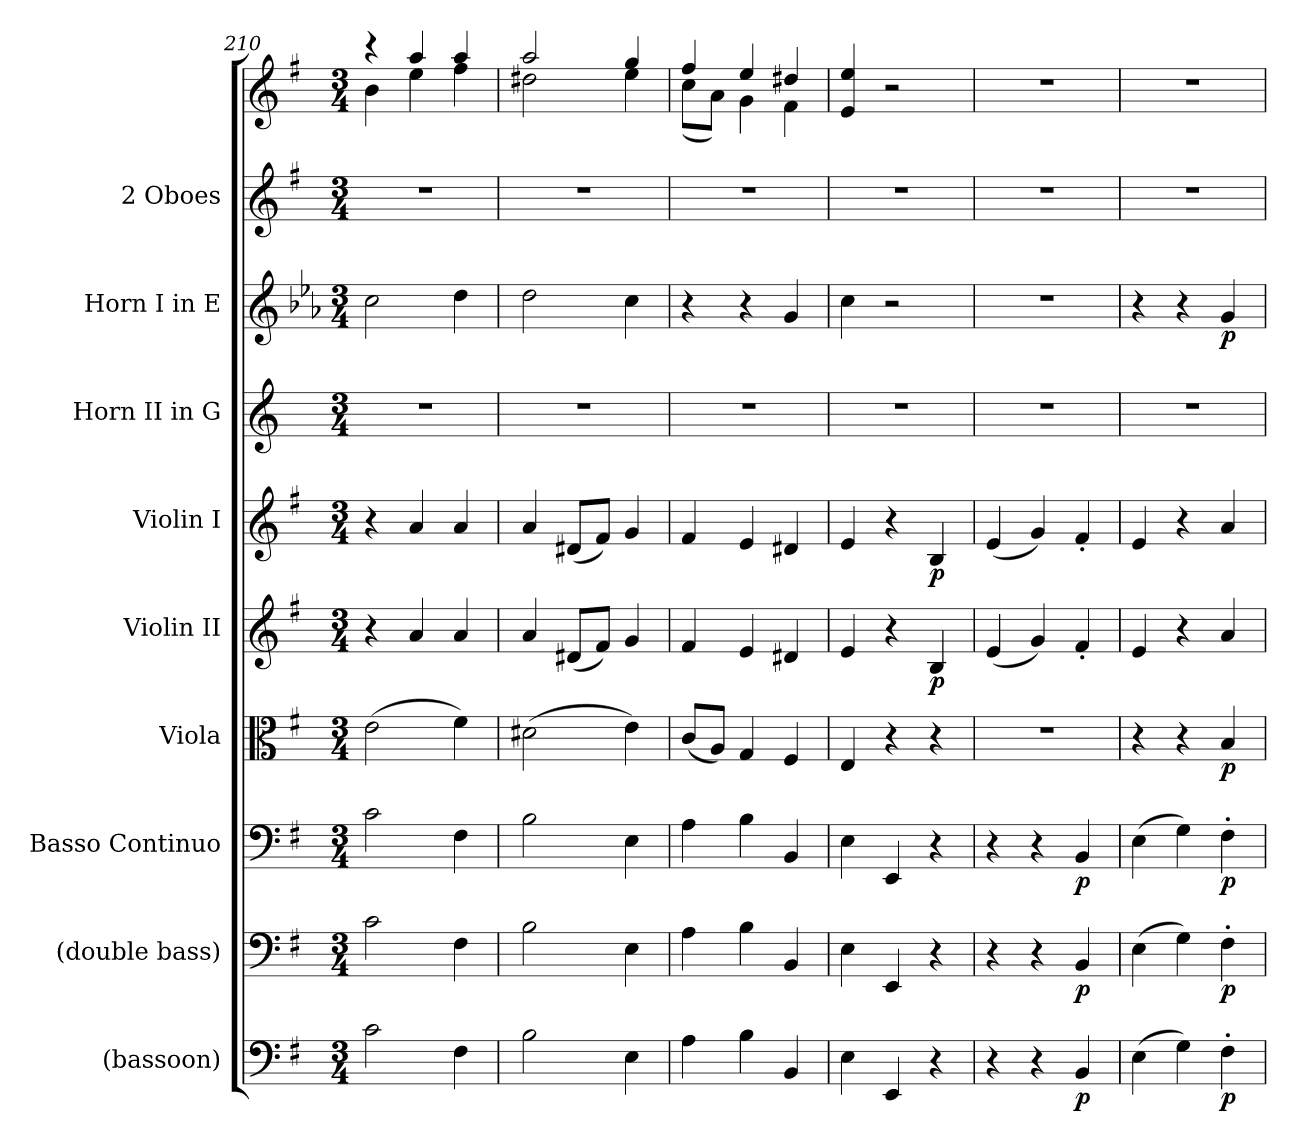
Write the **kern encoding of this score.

**kern	**dynam	**kern	**dynam	**kern	**dynam	**kern	**dynam	**kern	**dynam	**kern	**dynam	**kern	**kern	**dynam	**kern	**kern
*part9	*part9	*part8	*part8	*part7	*part7	*part6	*part6	*part5	*part5	*part4	*part4	*part3	*part2	*part2	*part1	*part1
*staff10	*staff10	*staff9	*staff9	*staff8	*staff8	*staff7	*staff7	*staff6	*staff6	*staff5	*staff5	*staff4	*staff3	*staff3	*staff2	*staff1
*I"(bassoon)	*	*I"(double bass)	*	*I"Basso Continuo	*	*I"Viola	*	*I"Violin II	*	*I"Violin I	*	*I"Horn II in G	*I"Horn I in E	*	*I"2 Oboes	*
*I'Bsn	*	*	*	*I'B	*	*I'Vla	*	*I'Vln	*	*I'Vln	*	*I'Hn	*I'Hn	*	*I'Ob	*
*clefF4	*	*clefF4	*	*clefF4	*	*clefC3	*	*clefG2	*	*clefG2	*	*clefG2	*clefG2	*	*clefG2	*clefG2
*	*	*	*	*	*	*	*	*	*	*	*	*ITrd3c5	*ITrd5c8	*	*	*
*k[f#]	*	*k[f#]	*	*k[f#]	*	*k[f#]	*	*k[f#]	*	*k[f#]	*	*k[f#]	*k[f#]	*	*k[f#]	*k[f#]
*M3/4	*	*M3/4	*	*M3/4	*	*M3/4	*	*M3/4	*	*M3/4	*	*M3/4	*M3/4	*	*M3/4	*M3/4
=210	=210	=210	=210	=210	=210	=210	=210	=210	=210	=210	=210	=210	=210	=210	=210	=210
*	*	*	*	*	*	*	*	*	*	*	*	*	*	*	*	*^
2c	.	2c	.	2c	.	(2e	.	4r	.	4r	.	2.r	2e	.	2.r	4r	4b
.	.	.	.	.	.	.	.	4a	.	4a	.	.	.	.	.	4aa	4ee
4F#	.	4F#	.	4F#	.	4f#)	.	4a	.	4a	.	.	4f#	.	.	4aa	4ff#
=211	=211	=211	=211	=211	=211	=211	=211	=211	=211	=211	=211	=211	=211	=211	=211	=211	=211
2B	.	2B	.	2B	.	(2d#X	.	4a	.	4a	.	2.r	2f#	.	2.r	2aa	2dd#X
.	.	.	.	.	.	.	.	(8d#XL	.	(8d#XL	.	.	.	.	.	.	.
.	.	.	.	.	.	.	.	8f#J)	.	8f#J)	.	.	.	.	.	.	.
4E	.	4E	.	4E	.	4e)	.	4g	.	4g	.	.	4e	.	.	4gg	4ee
=212	=212	=212	=212	=212	=212	=212	=212	=212	=212	=212	=212	=212	=212	=212	=212	=212	=212
4A	.	4A	.	4A	.	(8cL	.	4f#	.	4f#	.	2.r	4r	.	2.r	4ff#	(8ccL
.	.	.	.	.	.	8AJ)	.	.	.	.	.	.	.	.	.	.	8aJ)
4B	.	4B	.	4B	.	4G	.	4e	.	4e	.	.	4r	.	.	4ee	4g
4BB	.	4BB	.	4BB	.	4F#	.	4d#X	.	4d#X	.	.	4B	.	.	4dd#X	4f#
*	*	*	*	*	*	*	*	*	*	*	*	*	*	*	*	*v	*v
=213	=213	=213	=213	=213	=213	=213	=213	=213	=213	=213	=213	=213	=213	=213	=213	=213
4E	.	4E	.	4E	.	4E	.	4e	.	4e	.	2.r	4e	.	2.r	4e 4ee
4EE	.	4EE	.	4EE	.	4r	.	4r	.	4r	.	.	2r	.	.	2r
4r	.	4r	.	4r	.	4r	.	4B	p	4B	p	.	.	.	.	.
=214	=214	=214	=214	=214	=214	=214	=214	=214	=214	=214	=214	=214	=214	=214	=214	=214
4r	.	4r	.	4r	.	2.r	.	(4e	.	(4e	.	2.r	2.r	.	2.r	2.r
4r	.	4r	.	4r	.	.	.	4g)	.	4g)	.	.	.	.	.	.
4BB	p	4BB	p	4BB	p	.	.	4f#'	.	4f#'	.	.	.	.	.	.
=215	=215	=215	=215	=215	=215	=215	=215	=215	=215	=215	=215	=215	=215	=215	=215	=215
(4E	.	(4E	.	(4E	.	4r	.	4e	.	4e	.	2.r	4r	.	2.r	2.r
4G)	.	4G)	.	4G)	.	4r	.	4r	.	4r	.	.	4r	.	.	.
4F#'	p	4F#'	p	4F#'	p	4B	p	4a	.	4a	.	.	4B	p	.	.
=	=	=	=	=	=	=	=	=	=	=	=	=	=	=	=	=
*-	*-	*-	*-	*-	*-	*-	*-	*-	*-	*-	*-	*-	*-	*-	*-	*-
